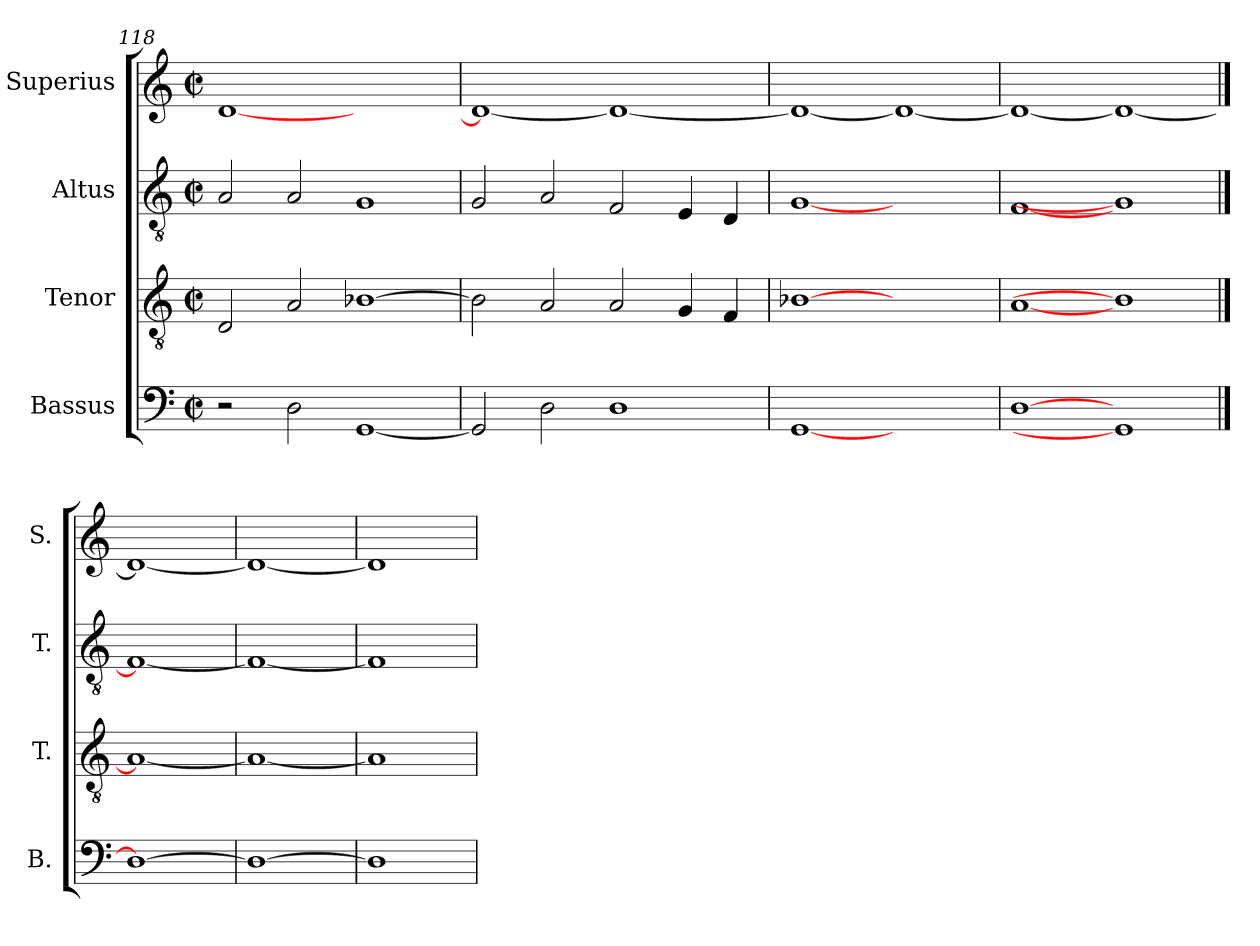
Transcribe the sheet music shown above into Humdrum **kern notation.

**kern	**kern	**kern	**kern
*part4	*part3	*part2	*part1
*staff4	*staff3	*staff2	*staff1
*I"Bassus	*I"Tenor	*I"Altus	*I"Superius
*I'B.	*I'T.	*I'T.	*I'S.
!!LO:LB:g=z
*clefF4	*clefGv2	*clefGv2	*clefG2
*	*ITrd7c12	*ITrd7c12	*
*k[]	*k[]	*k[]	*k[]
*C:	*C:	*C:	*C:
*M2/2	*M2/2	*M2/2	*M2/2
*met(c|)	*met(c|)	*met(c|)	*met(c|)
=118	=118	=118	=118
2r	2DDi/	2AAi/	[<1di
2Di\	2AAi/	2AAi/	.
[<1GGi	[>1BB-Xi	1GGi	1ryy
=119	=119	=119	=119
2GGi/]	2BB-i\]	2GGi/	1di_<
2Di\	2AAi/	2AAi/	.
1Di	2AAi/	2FFi/	1di_
.	4GGi/	4EEi/	.
.	4FFi/	4DDi/	.
=120	=120	=120	=120
[1GGi	[1BB-Xi	[1GGi	1di_<
1ryy	1ryy	1ryy	1di_
=121	=121	=121	=121
[1Di	[1AAi	[1FFi	1di_<
1GGi]	1BB-i]	1GGi]	1di_
==122	==122	==122	==122
1Di_	1AAi_	1FFi_	1di_
=123	=123	=123	=123
1Di_	1AAi_	1FFi_	1di_
=124	=124	=124	=124
1Di]	1AAi]	1FFi]	1di]
=	=	=	=
*-	*-	*-	*-
